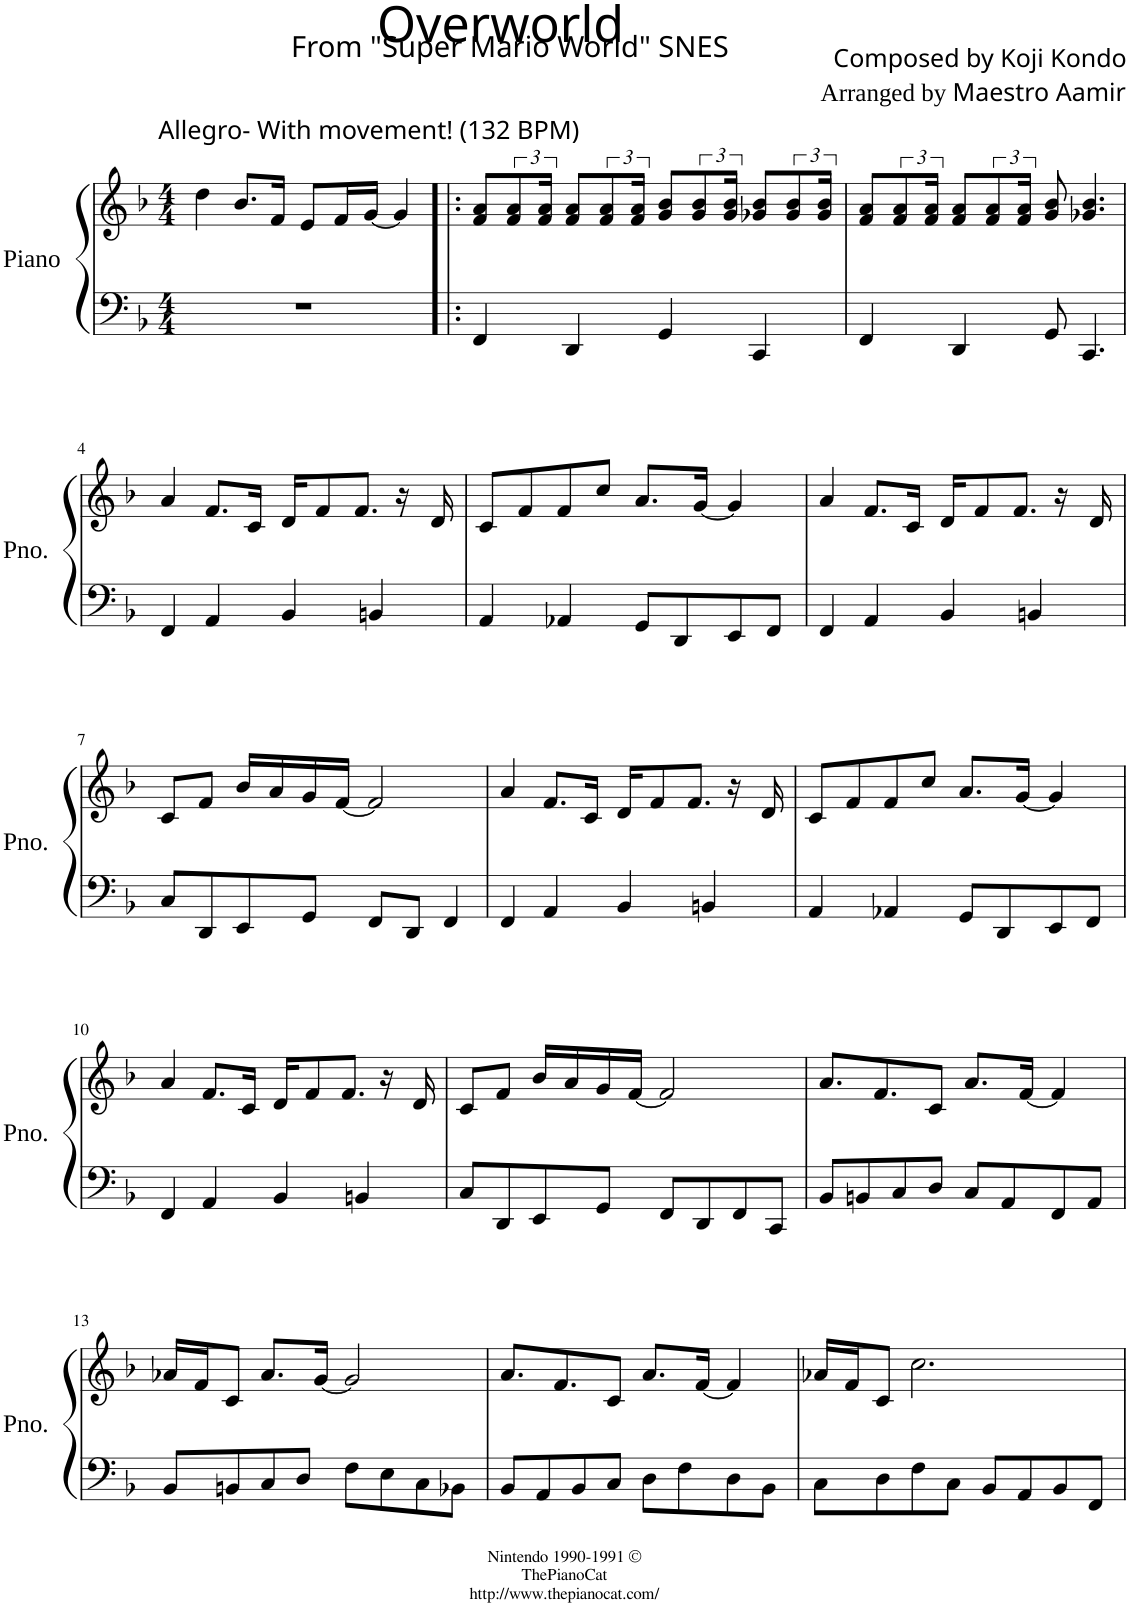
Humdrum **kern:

**kern	**kern
*part1	*part1
*staff2	*staff1
*I"Piano	*
*I'Pno.	*
*clefF4	*clefG2
*k[b-]	*k[b-]
*M4/4	*M4/4
=1	=1
!	!LO:TX:a:B:t=Allegro- With movement! (132 BPM)
1r	4dd\
.	8.b-/L
.	16f/Jk
.	8e/L
.	16f/L
.	[16g/JJ
.	4g/]
=2!|:	=2!|:
4FF/	8f/ 8a/L
.	12f/ 12a/
.	24f/ 24a/Jk
4DD/	8f/ 8a/L
.	12f/ 12a/
.	24f/ 24a/Jk
4GG/	8g/ 8b-/L
.	12g/ 12b-/
.	24g/ 24b-/Jk
4CC/	8g-X/ 8b-/L
.	12g-/ 12b-/
.	24g-/ 24b-/Jk
=3	=3
4FF/	8f/ 8a/L
.	12f/ 12a/
.	24f/ 24a/Jk
4DD/	8f/ 8a/L
.	12f/ 12a/
.	24f/ 24a/Jk
8GG/	8g/ 8b-/
4.CC/	4.g-X/ 4.b-/
!!LO:LB:g=z
=4	=4
*k[b-]	*
4FF/	4a/
4AA/	8.f/L
.	16c/Jk
4BB-/	16d/KL
.	8f/
.	8.f/J
4BBn/	.
.	16r
.	16d/
=5	=5
4AA/	8c/L
.	8f/
4AA-X/	8f/
.	8cc/J
8GG/L	8.a/L
8DD/	.
.	[16g/Jk
8EE/	4g/]
8FF/J	.
=6	=6
4FF/	4a/
4AA/	8.f/L
.	16c/Jk
4BB-/	16d/KL
.	8f/
.	8.f/J
4BBn/	.
.	16r
.	16d/
!!LO:LB:g=z
=7	=7
8C/L	8c/L
8DD/	8f/J
8EE/	16b-/LL
.	16a/
8GG/J	16g/
.	[16f/JJ
8FF/L	2f/]
8DD/J	.
4FF/	.
=8	=8
4FF/	4a/
4AA/	8.f/L
.	16c/Jk
4BB-/	16d/KL
.	8f/
.	8.f/J
4BBn/	.
.	16r
.	16d/
=9	=9
4AA/	8c/L
.	8f/
4AA-X/	8f/
.	8cc/J
8GG/L	8.a/L
8DD/	.
.	[16g/Jk
8EE/	4g/]
8FF/J	.
!!LO:LB:g=z
=10	=10
4FF/	4a/
4AA/	8.f/L
.	16c/Jk
4BB-/	16d/KL
.	8f/
.	8.f/J
4BBn/	.
.	16r
.	16d/
=11	=11
8C/L	8c/L
8DD/	8f/J
8EE/	16b-/LL
.	16a/
8GG/J	16g/
.	[16f/JJ
8FF/L	2f/]
8DD/	.
8FF/	.
8CC/J	.
=12	=12
8BB-/L	8.a/L
8BBn/	.
.	8.f/
8C/	.
8D/J	8c/J
8C/L	8.a/L
8AA/	.
.	[16f/Jk
8FF/	4f/]
8AA/J	.
!!LO:LB:g=z
=13	=13
8BB-/L	16a-X/LL
.	16f/J
8BBn/	8c/J
8C/	8.a-/L
8D/J	.
.	[16g/Jk
8F\L	2g/]
8E\	.
8C\	.
8BB-X\J	.
=14	=14
8BB-/L	8.a/L
8AA/	.
.	8.f/
8BB-/	.
8C/J	8c/J
8D\L	8.a/L
8F\	.
.	[16f/Jk
8D\	4f/]
8BB-\J	.
=15	=15
8C\L	16a-X/LL
.	16f/J
8D\	8c/J
8F\	2.cc\
8C\J	.
8BB-/L	.
8AA/	.
8BB-/	.
8FF/J	.
=	=
*-	*-
